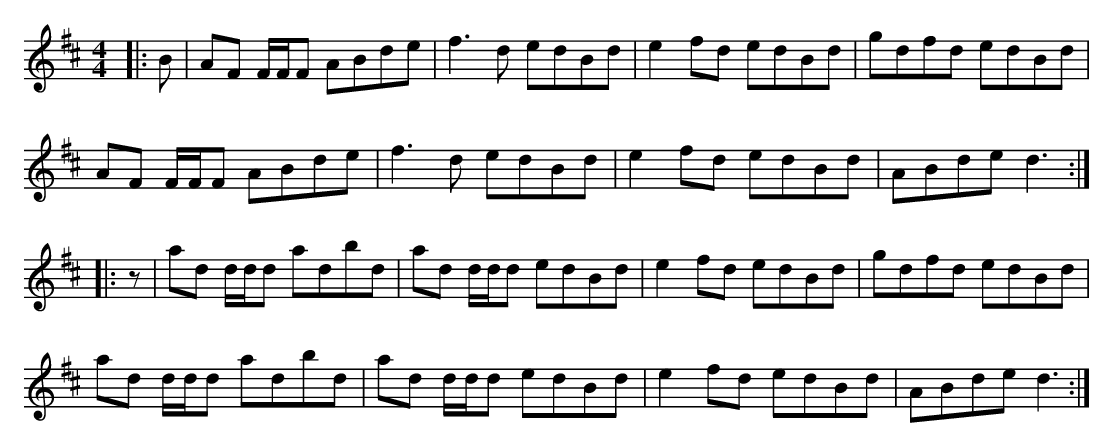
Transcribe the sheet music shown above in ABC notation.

X:1
M:4/4
K:D
|:B|AF F/F/F ABde|f3d edBd|e2fd edBd|gdfd edBd|
AF F/F/F ABde|f3d edBd|e2fd edBd|ABde d3:|
|:z|ad d/d/d adbd|ad d/d/d edBd|e2fd edBd|gdfd edBd|
ad d/d/d adbd|ad d/d/d edBd|e2fd edBd|ABde d3:|
